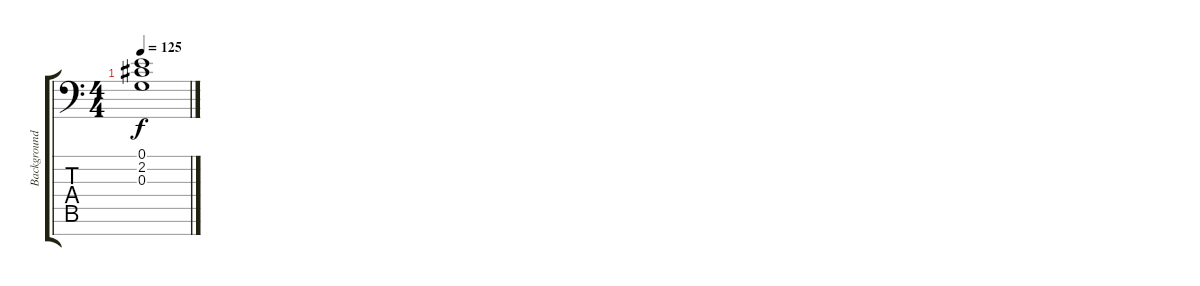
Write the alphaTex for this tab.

\track ("Background" "Background") {instrument choiraahs}
\staff {score tabs}
\tuning (E4 B3 G3 D3 A2 E2 C-1) {hide}
\ts (4 4)
\tempo 125
\clef f4
\ks c
(0.1 2.2 0.3).1{dy f}
